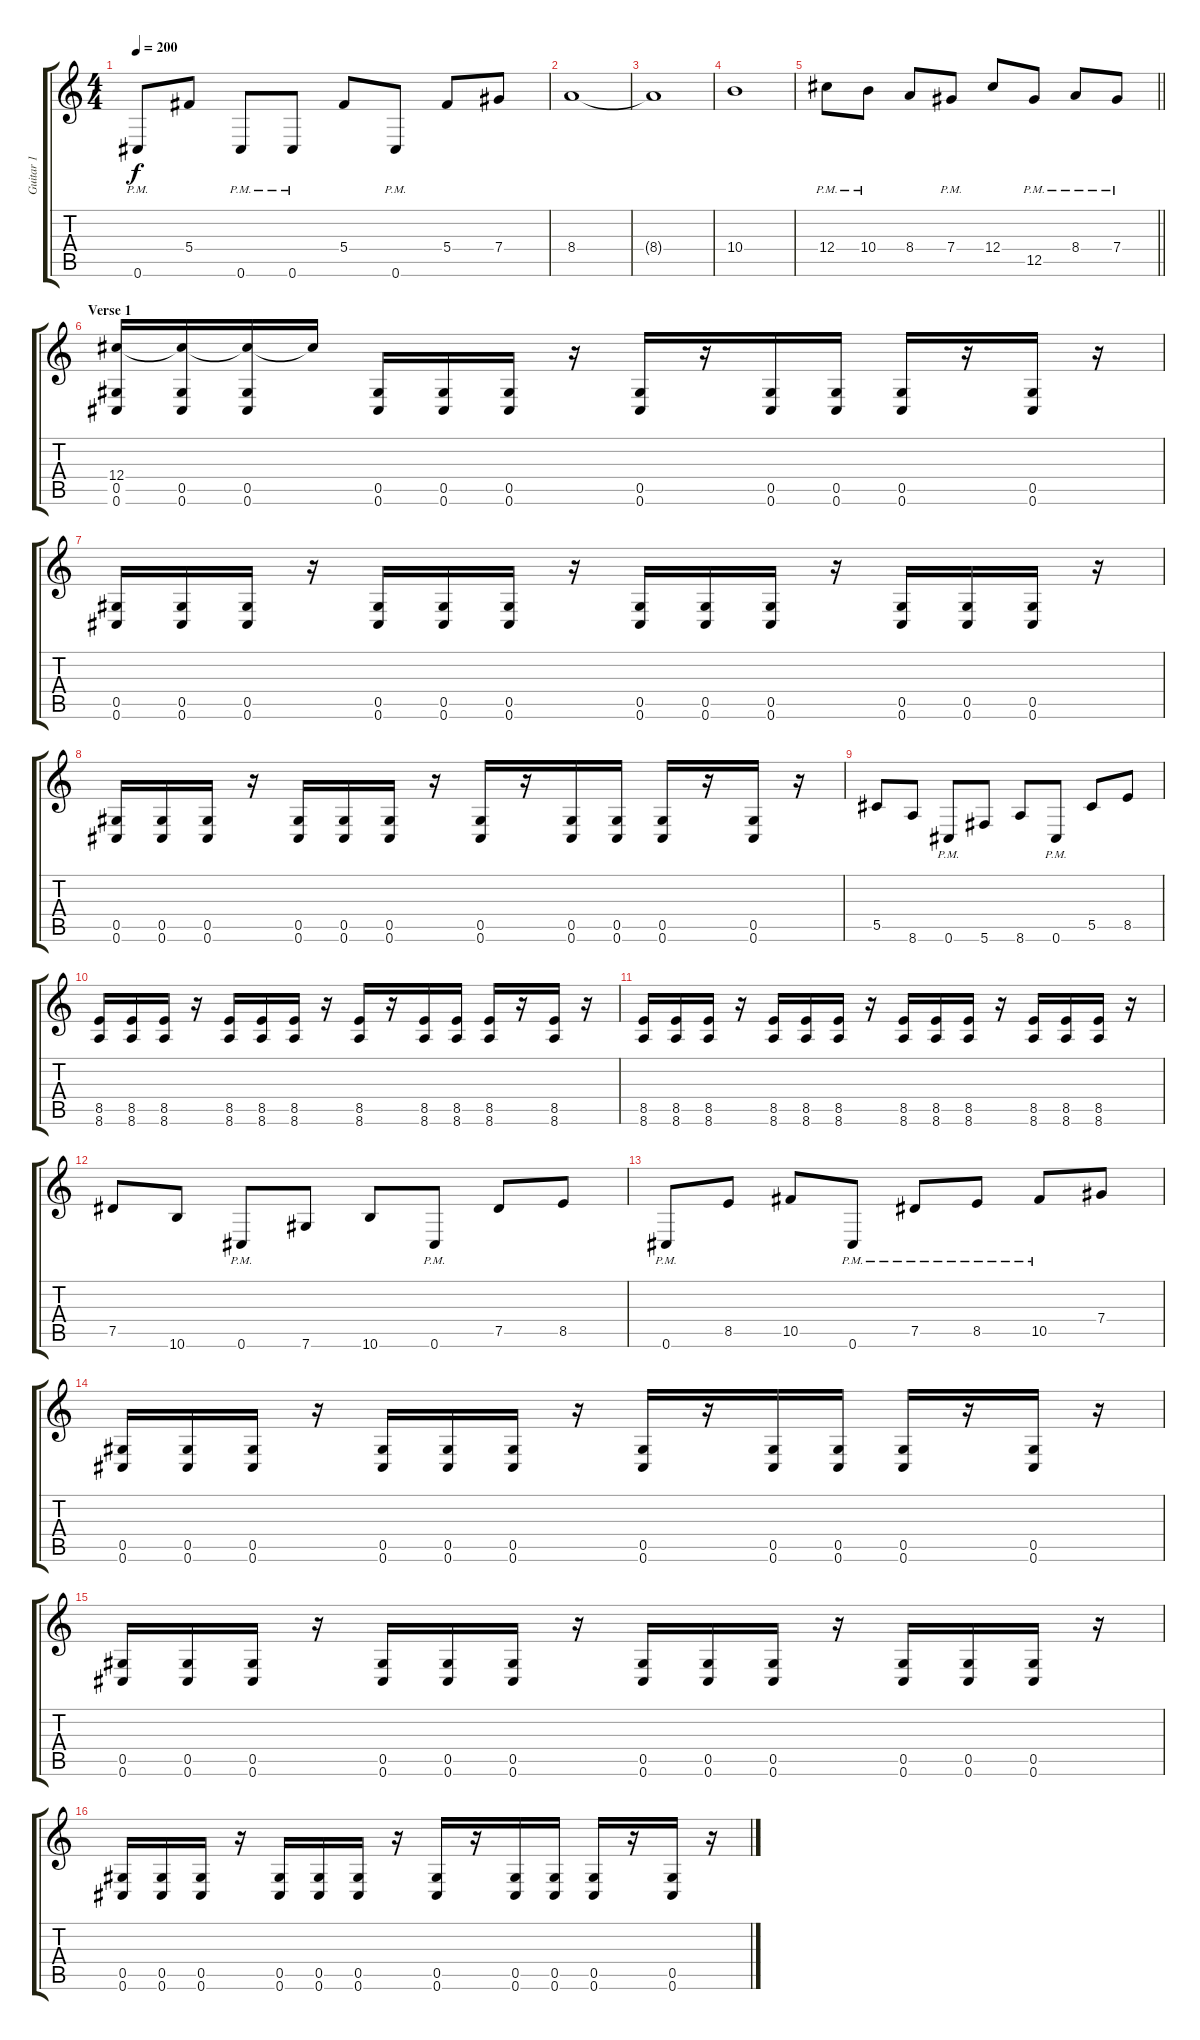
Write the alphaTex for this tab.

\track ("Guitar 1" "Guitar 1") {instrument distortionguitar}
\staff {score tabs}
\tuning (Eb4 Bb3 Gb3 Db3 Ab2 Db2) {hide}
\ts (4 4)
\tempo 200
\clef g2
\ks c
0.6{pm}.8{dy f} 5.4.8 0.6{pm}.8 0.6{pm}.8 5.4.8 0.6{pm}.8 5.4.8 7.4.8 |
8.4.1 |
8.4{t}.1 |
10.4.1 |
\barLineRight lightlight
12.4{pm}.8 10.4{pm}.8 8.4.8 7.4{pm}.8 12.4.8 12.5{pm}.8 8.4{pm}.8 7.4{pm}.8 |
\section ("" "Verse 1")
(12.4 0.5 0.6).16 (12.4{t} 0.5 0.6).16 (12.4{t} 0.5 0.6).16 12.4{t}.16 (0.5 0.6).16 (0.5 0.6).16 (0.5 0.6).16 r.16 (0.5 0.6).16 r.16 (0.5 0.6).16 (0.5 0.6).16 (0.5 0.6).16 r.16 (0.5 0.6).16 r.16 |
(0.5 0.6).16 (0.5 0.6).16 (0.5 0.6).16 r.16 (0.5 0.6).16 (0.5 0.6).16 (0.5 0.6).16 r.16 (0.5 0.6).16 (0.5 0.6).16 (0.5 0.6).16 r.16 (0.5 0.6).16 (0.5 0.6).16 (0.5 0.6).16 r.16 |
(0.5 0.6).16 (0.5 0.6).16 (0.5 0.6).16 r.16 (0.5 0.6).16 (0.5 0.6).16 (0.5 0.6).16 r.16 (0.5 0.6).16 r.16 (0.5 0.6).16 (0.5 0.6).16 (0.5 0.6).16 r.16 (0.5 0.6).16 r.16 |
5.5.8 8.6.8 0.6{pm}.8 5.6.8 8.6.8 0.6{pm}.8 5.5.8 8.5.8 |
(8.5 8.6).16 (8.5 8.6).16 (8.5 8.6).16 r.16 (8.5 8.6).16 (8.5 8.6).16 (8.5 8.6).16 r.16 (8.5 8.6).16 r.16 (8.5 8.6).16 (8.5 8.6).16 (8.5 8.6).16 r.16 (8.5 8.6).16 r.16 |
(8.5 8.6).16 (8.5 8.6).16 (8.5 8.6).16 r.16 (8.5 8.6).16 (8.5 8.6).16 (8.5 8.6).16 r.16 (8.5 8.6).16 (8.5 8.6).16 (8.5 8.6).16 r.16 (8.5 8.6).16 (8.5 8.6).16 (8.5 8.6).16 r.16 |
7.5.8 10.6.8 0.6{pm}.8 7.6.8 10.6.8 0.6{pm}.8 7.5.8 8.5.8 |
0.6{pm}.8 8.5.8 10.5.8 0.6{pm}.8 7.5{pm}.8 8.5{pm}.8 10.5{pm}.8 7.4.8 |
(0.5 0.6).16 (0.5 0.6).16 (0.5 0.6).16 r.16 (0.5 0.6).16 (0.5 0.6).16 (0.5 0.6).16 r.16 (0.5 0.6).16 r.16 (0.5 0.6).16 (0.5 0.6).16 (0.5 0.6).16 r.16 (0.5 0.6).16 r.16 |
(0.5 0.6).16 (0.5 0.6).16 (0.5 0.6).16 r.16 (0.5 0.6).16 (0.5 0.6).16 (0.5 0.6).16 r.16 (0.5 0.6).16 (0.5 0.6).16 (0.5 0.6).16 r.16 (0.5 0.6).16 (0.5 0.6).16 (0.5 0.6).16 r.16 |
(0.5 0.6).16 (0.5 0.6).16 (0.5 0.6).16 r.16 (0.5 0.6).16 (0.5 0.6).16 (0.5 0.6).16 r.16 (0.5 0.6).16 r.16 (0.5 0.6).16 (0.5 0.6).16 (0.5 0.6).16 r.16 (0.5 0.6).16 r.16
